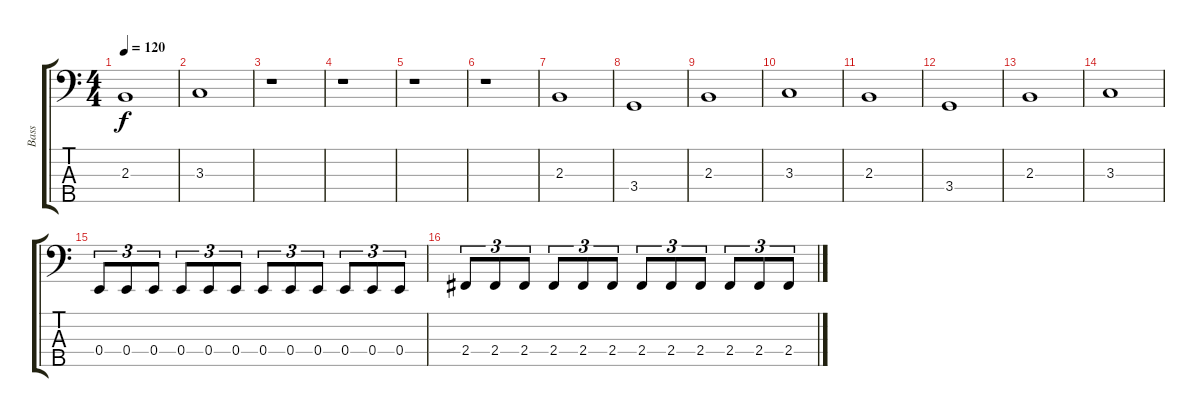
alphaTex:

\track ("Bass" "Bass") {instrument electricbassfinger}
\staff {score tabs}
\tuning (G2 D2 A1 E1 B0) {hide}
\ts (4 4)
\tempo 120
\clef f4
\ks c
2.3.1{dy f} |
3.3.1 |
r.1 |
r.1 |
r.1 |
r.1 |
2.3.1 |
3.4.1 |
2.3.1 |
3.3.1 |
2.3.1 |
3.4.1 |
2.3.1 |
3.3.1 |
0.4.8{tu (3 2)} 0.4.8{tu (3 2)} 0.4.8{tu (3 2)} 0.4.8{tu (3 2)} 0.4.8{tu (3 2)} 0.4.8{tu (3 2)} 0.4.8{tu (3 2)} 0.4.8{tu (3 2)} 0.4.8{tu (3 2)} 0.4.8{tu (3 2)} 0.4.8{tu (3 2)} 0.4.8{tu (3 2)} |
2.4.8{tu (3 2)} 2.4.8{tu (3 2)} 2.4.8{tu (3 2)} 2.4.8{tu (3 2)} 2.4.8{tu (3 2)} 2.4.8{tu (3 2)} 2.4.8{tu (3 2)} 2.4.8{tu (3 2)} 2.4.8{tu (3 2)} 2.4.8{tu (3 2)} 2.4.8{tu (3 2)} 2.4.8{tu (3 2)}
